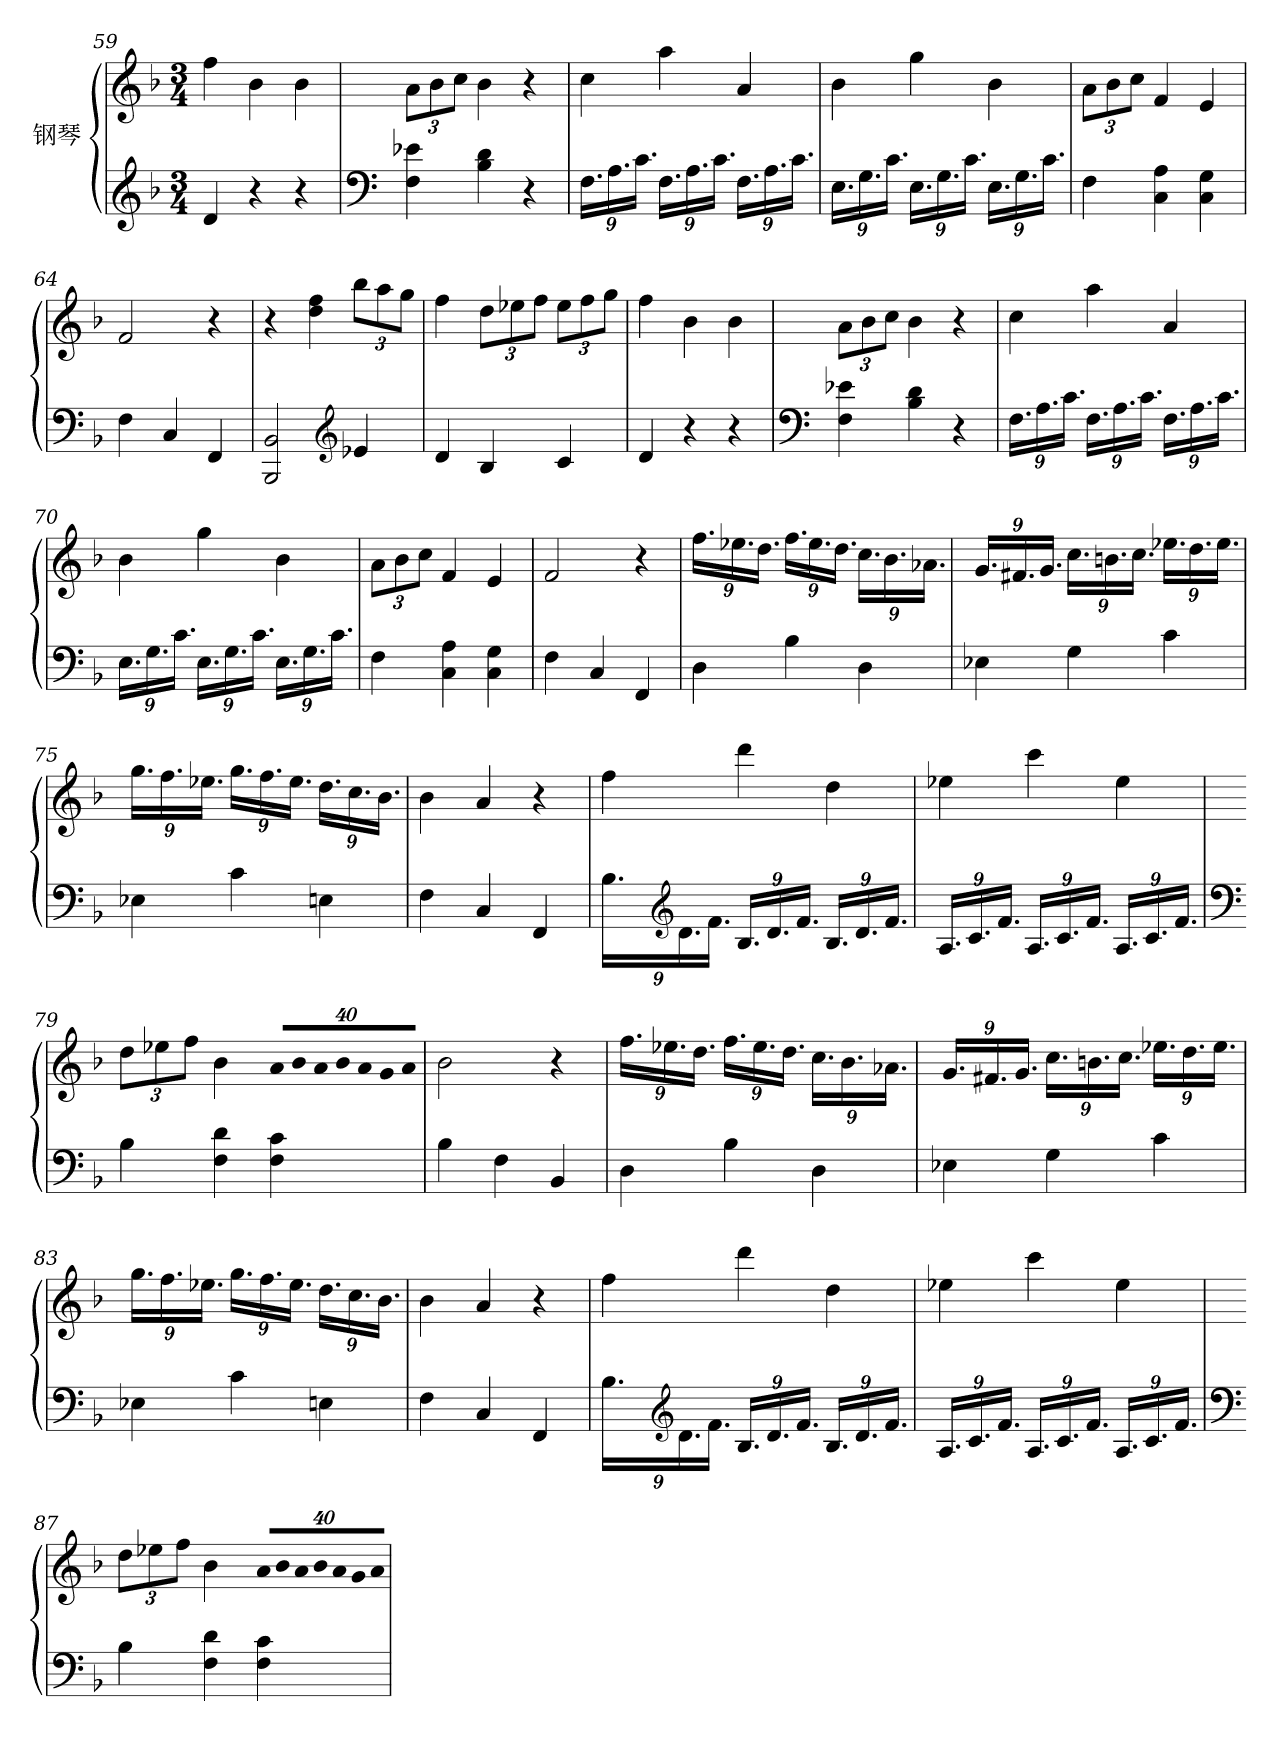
**kern	**kern
*part2	*part1
*staff2	*staff1
*I"钢琴	*I"钢琴
*clefG2	*clefG2
*k[b-]	*k[b-]
*M3/4	*M3/4
=59	=59
4d/	4ff\
4r	4b-\
4r	4b-\
=60	=60
*clefF4	*
*	*Xbrackettup
4F\ 4e-X\	12a\L
.	12b-\
.	12cc\J
4B-\ 4d\	4b-\
4r	4r
=61	=61
*Xbrackettup	*
18.F\LL	4cc\
18.A\	.
18.c\JJ	.
18.F\LL	4aa\
18.A\	.
18.c\JJ	.
18.F\LL	4a/
18.A\	.
18.c\JJ	.
!!LO:LB:g=z
=62	=62
18.E\LL	4b-\
18.G\	.
18.c\JJ	.
18.E\LL	4gg\
18.G\	.
18.c\JJ	.
18.E\LL	4b-\
18.G\	.
18.c\JJ	.
=63	=63
4F\	12a\L
.	12b-\
.	12cc\J
4C\ 4A\	4f/
4C\ 4G\	4e/
=64	=64
4F\	2f/
4C/	.
4FF/	4r
=65	=65
2BBB-/ 2BB-/	4r
.	4dd\ 4ff\
*clefG2	*
4e-X/	12bb-\L
.	12aa\
.	12gg\J
=66	=66
4d/	4ff\
4B-/	12dd\L
.	12ee-X\
.	12ff\J
4c/	12ee-\L
.	12ff\
.	12gg\J
=67	=67
4d/	4ff\
4r	4b-\
4r	4b-\
!!LO:LB:g=z
=68	=68
*clefF4	*
4F\ 4e-X\	12a\L
.	12b-\
.	12cc\J
4B-\ 4d\	4b-\
4r	4r
=69	=69
18.F\LL	4cc\
18.A\	.
18.c\JJ	.
18.F\LL	4aa\
18.A\	.
18.c\JJ	.
18.F\LL	4a/
18.A\	.
18.c\JJ	.
=70	=70
18.E\LL	4b-\
18.G\	.
18.c\JJ	.
18.E\LL	4gg\
18.G\	.
18.c\JJ	.
18.E\LL	4b-\
18.G\	.
18.c\JJ	.
=71	=71
4F\	12a\L
.	12b-\
.	12cc\J
4C\ 4A\	4f/
4C\ 4G\	4e/
=72	=72
4F\	2f/
4C/	.
4FF/	4r
!!LO:LB:g=z
=73	=73
4D\	18.ff\LL
.	18.ee-X\
.	18.dd\JJ
4B-\	18.ff\LL
.	18.ee-\
.	18.dd\JJ
4D\	18.cc\LL
.	18.b-\
.	18.a-X\JJ
=74	=74
4E-X\	18.g/LL
.	18.f#X/
.	18.g/JJ
4G\	18.cc\LL
.	18.bn\
.	18.cc\JJ
4c\	18.ee-X\LL
.	18.dd\
.	18.ee-\JJ
=75	=75
4E-X\	18.gg\LL
.	18.ff\
.	18.ee-X\JJ
4c\	18.gg\LL
.	18.ff\
.	18.ee-\JJ
4En\	18.dd\LL
.	18.cc\
.	18.b-\JJ
!!LO:PB:g=z
=76	=76
4F\	4b-\
4C/	4a/
4FF/	4r
=77	=77
18.B-\LL	4ff\
*clefG2	*
18.d\	.
18.f\JJ	.
18.B-/LL	4ddd\
18.d/	.
18.f/JJ	.
18.B-/LL	4dd\
18.d/	.
18.f/JJ	.
=78	=78
18.A/LL	4ee-X\
18.c/	.
18.f/JJ	.
18.A/LL	4ccc\
18.c/	.
18.f/JJ	.
18.A/LL	4ee-\
18.c/	.
18.f/JJ	.
!!LO:LB:g=z
=79	=79
*clefF4	*
4B-\	12dd\L
.	12ee-X\
.	12ff\J
4F\ 4d\	4b-\
!	!LO:N:vis=32
4F\ 4c\	640%23a/LLL
!	!LO:N:vis=32
.	640%23b-/
!	!LO:N:vis=32
.	640%23a/
!	!LO:N:vis=32
.	640%23b-/
!	!LO:N:vis=32
.	640%23a/
!	!LO:N:vis=32
.	640%23g/
!	!LO:N:vis=32
.	640%23a/JJJ
640ryy	.
=80	=80
4B-\	2b-\
4F\	.
4BB-/	4r
=81	=81
4D\	18.ff\LL
.	18.ee-X\
.	18.dd\JJ
4B-\	18.ff\LL
.	18.ee-\
.	18.dd\JJ
4D\	18.cc\LL
.	18.b-\
.	18.a-X\JJ
!!LO:LB:g=z
=82	=82
4E-X\	18.g/LL
.	18.f#X/
.	18.g/JJ
4G\	18.cc\LL
.	18.bn\
.	18.cc\JJ
4c\	18.ee-X\LL
.	18.dd\
.	18.ee-\JJ
=83	=83
4E-X\	18.gg\LL
.	18.ff\
.	18.ee-X\JJ
4c\	18.gg\LL
.	18.ff\
.	18.ee-\JJ
4En\	18.dd\LL
.	18.cc\
.	18.b-\JJ
=84	=84
4F\	4b-\
4C/	4a/
4FF/	4r
!!LO:LB:g=z
=85	=85
18.B-\LL	4ff\
*clefG2	*
18.d\	.
18.f\JJ	.
18.B-/LL	4ddd\
18.d/	.
18.f/JJ	.
18.B-/LL	4dd\
18.d/	.
18.f/JJ	.
=86	=86
18.A/LL	4ee-X\
18.c/	.
18.f/JJ	.
18.A/LL	4ccc\
18.c/	.
18.f/JJ	.
18.A/LL	4ee-\
18.c/	.
18.f/JJ	.
=87	=87
*clefF4	*
4B-\	12dd\L
.	12ee-X\
.	12ff\J
4F\ 4d\	4b-\
!	!LO:N:vis=32
4F\ 4c\	640%23a/LLL
!	!LO:N:vis=32
.	640%23b-/
!	!LO:N:vis=32
.	640%23a/
!	!LO:N:vis=32
.	640%23b-/
!	!LO:N:vis=32
.	640%23a/
!	!LO:N:vis=32
.	640%23g/
!	!LO:N:vis=32
.	640%23a/JJJ
640ryy	.
=	=
*-	*-
